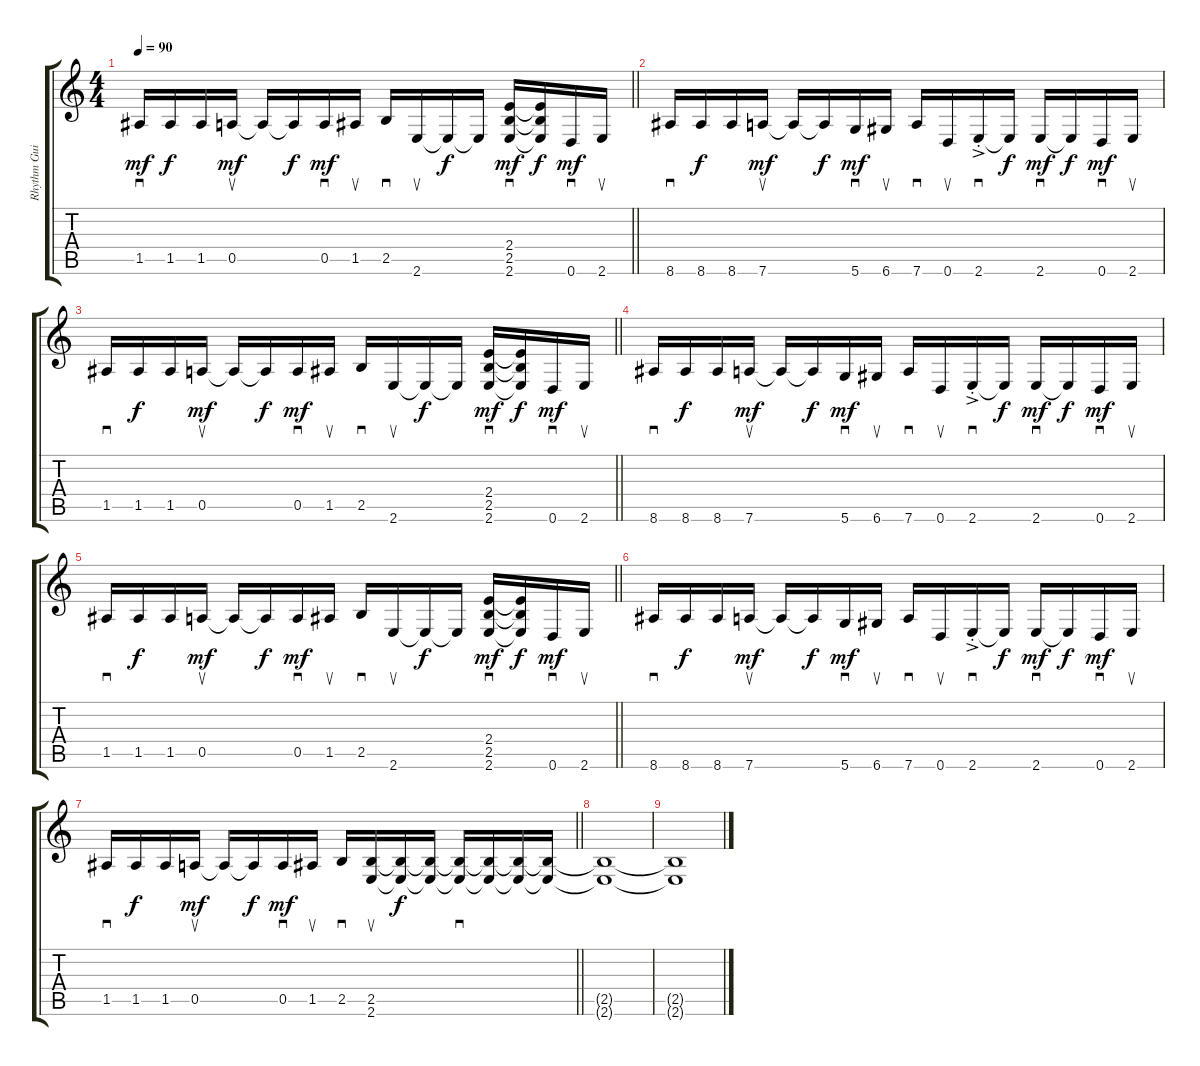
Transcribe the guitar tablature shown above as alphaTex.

\track ("Rhythm Guitar" "Rhythm Gui") {instrument distortionguitar}
\staff {score tabs}
\tuning (E4 B3 G3 D3 A2 D2) {hide}
\ts (4 4)
\tempo 90
\clef g2
\barLineRight lightlight
\ks c
1.5.16{sd dy mf} 1.5.16{dy f} 1.5.16 0.5.16{su dy mf} 0.5{t}.16 0.5{t}.16{dy f} 0.5.16{sd dy mf} 1.5.16{su} 2.5.16{sd} 2.6.16{su} 2.6{t}.16{dy f} 2.6{t}.16 (2.4 2.5 2.6).16{sd dy mf} (2.4{t} 2.5{t} 2.6{t}).16{dy f} 0.6.16{sd dy mf} 2.6.16{su} |
8.6.16{sd} 8.6.16{dy f} 8.6.16 7.6.16{su dy mf} 7.6{t}.16 7.6{t}.16{dy f} 5.6.16{sd dy mf} 6.6.16{su} 7.6.16{sd} 0.6.16{su} 2.6{ac st}.16{sd} 2.6{t}.16{dy f} 2.6.16{sd dy mf} 2.6{t}.16{dy f} 0.6.16{sd dy mf} 2.6.16{su} |
\barLineRight lightlight
1.5.16{sd} 1.5.16{dy f} 1.5.16 0.5.16{su dy mf} 0.5{t}.16 0.5{t}.16{dy f} 0.5.16{sd dy mf} 1.5.16{su} 2.5.16{sd} 2.6.16{su} 2.6{t}.16{dy f} 2.6{t}.16 (2.4 2.5 2.6).16{sd dy mf} (2.4{t} 2.5{t} 2.6{t}).16{dy f} 0.6.16{sd dy mf} 2.6.16{su} |
8.6.16{sd} 8.6.16{dy f} 8.6.16 7.6.16{su dy mf} 7.6{t}.16 7.6{t}.16{dy f} 5.6.16{sd dy mf} 6.6.16{su} 7.6.16{sd} 0.6.16{su} 2.6{ac st}.16{sd} 2.6{t}.16{dy f} 2.6.16{sd dy mf} 2.6{t}.16{dy f} 0.6.16{sd dy mf} 2.6.16{su} |
\barLineRight lightlight
1.5.16{sd} 1.5.16{dy f} 1.5.16 0.5.16{su dy mf} 0.5{t}.16 0.5{t}.16{dy f} 0.5.16{sd dy mf} 1.5.16{su} 2.5.16{sd} 2.6.16{su} 2.6{t}.16{dy f} 2.6{t}.16 (2.4 2.5 2.6).16{sd dy mf} (2.4{t} 2.5{t} 2.6{t}).16{dy f} 0.6.16{sd dy mf} 2.6.16{su} |
8.6.16{sd} 8.6.16{dy f} 8.6.16 7.6.16{su dy mf} 7.6{t}.16 7.6{t}.16{dy f} 5.6.16{sd dy mf} 6.6.16{su} 7.6.16{sd} 0.6.16{su} 2.6{ac st}.16{sd} 2.6{t}.16{dy f} 2.6.16{sd dy mf} 2.6{t}.16{dy f} 0.6.16{sd dy mf} 2.6.16{su} |
\barLineRight lightlight
1.5.16{sd} 1.5.16{dy f} 1.5.16 0.5.16{su dy mf} 0.5{t}.16 0.5{t}.16{dy f} 0.5.16{sd dy mf} 1.5.16{su} 2.5.16{sd} (2.5 2.6).16{su} (2.5{t} 2.6{t}).16{dy f} (2.5{t} 2.6{t}).16 (2.5{t} 2.6{t}).16{sd} (2.5{t} 2.6{t}).16 (2.5{t} 2.6{t}).16 (2.5{t} 2.6{t}).16 |
(2.5{t} 2.6{t}).1 |
(2.5{t} 2.6{t}).1
